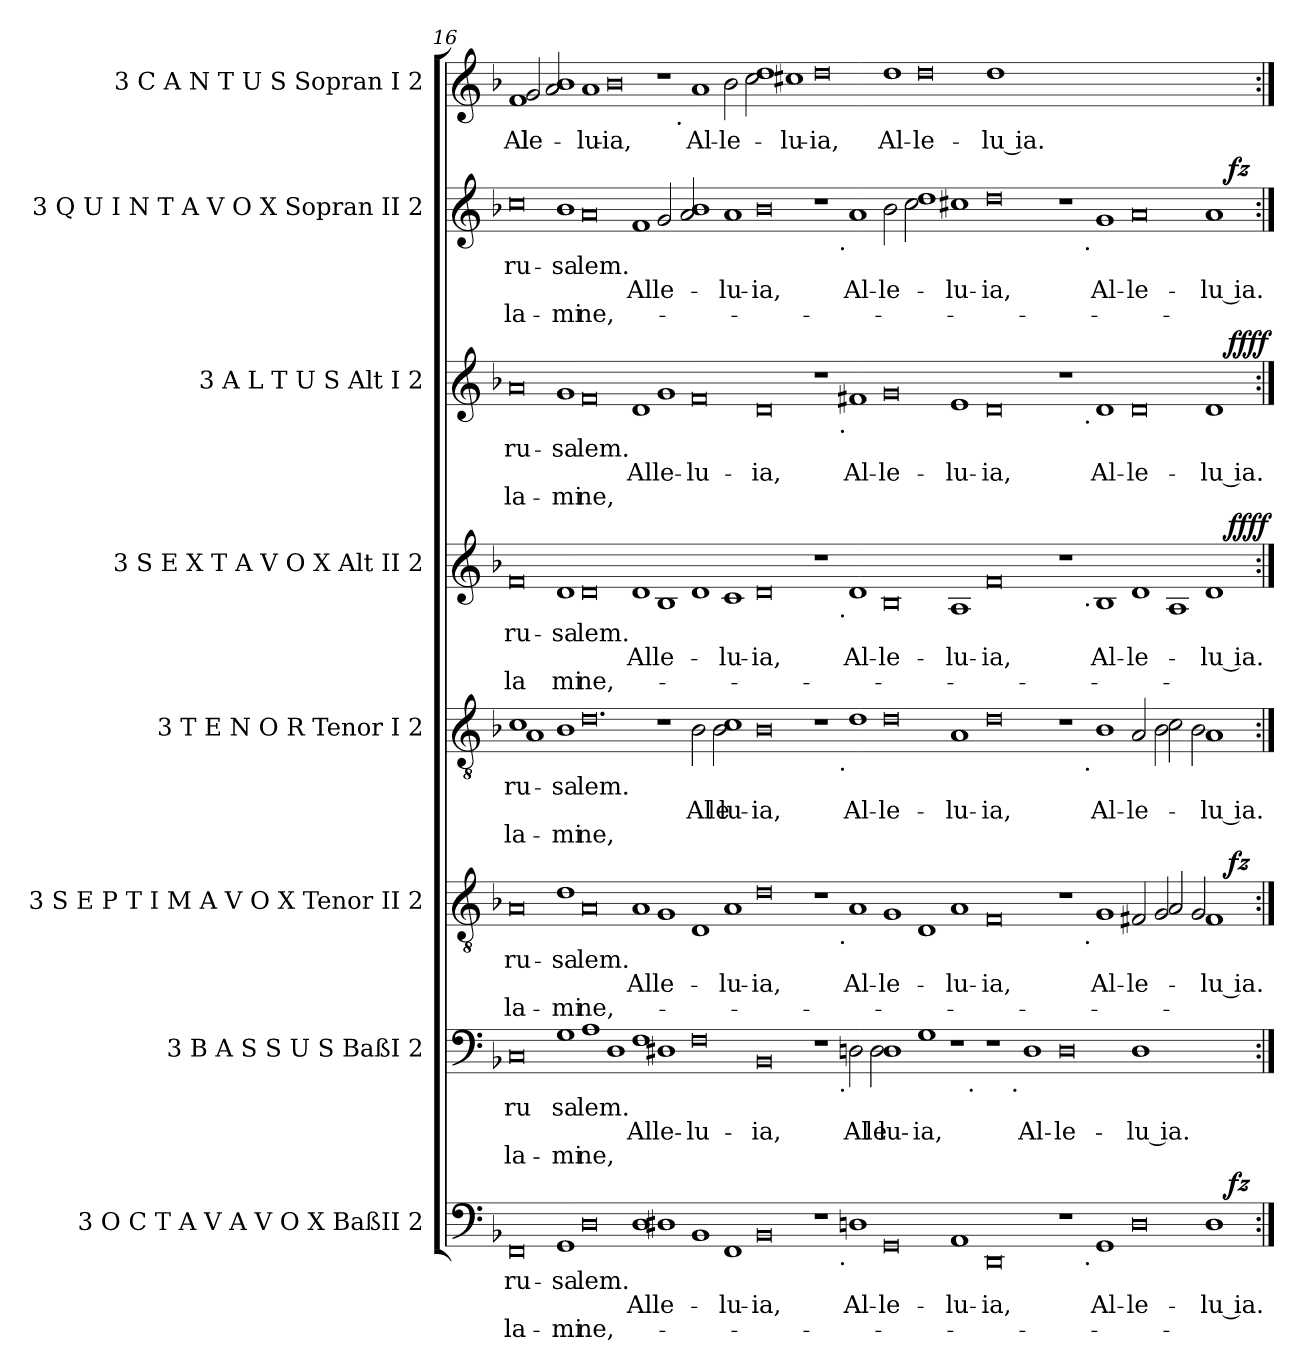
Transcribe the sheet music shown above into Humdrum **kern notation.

**kern	**text	**text	**text	**dynam	**kern	**text	**text	**text	**kern	**text	**text	**text	**dynam	**kern	**text	**text	**text	**kern	**text	**text	**text	**dynam	**kern	**text	**text	**text	**dynam	**kern	**text	**text	**text	**dynam	**kern	**text
*part8	*part8	*part8	*part8	*part8	*part7	*part7	*part7	*part7	*part6	*part6	*part6	*part6	*part6	*part5	*part5	*part5	*part5	*part4	*part4	*part4	*part4	*part4	*part3	*part3	*part3	*part3	*part3	*part2	*part2	*part2	*part2	*part2	*part1	*part1
*staff8	*staff8	*staff8	*staff8	*staff8	*staff7	*staff7	*staff7	*staff7	*staff6	*staff6	*staff6	*staff6	*staff6	*staff5	*staff5	*staff5	*staff5	*staff4	*staff4	*staff4	*staff4	*staff4	*staff3	*staff3	*staff3	*staff3	*staff3	*staff2	*staff2	*staff2	*staff2	*staff2	*staff1	*staff1
*I"3  O C T A V A V O X  BaßII  2	*	*	*	*	*I"3  B A S S U S  BaßI  2	*	*	*	*I"3  S E P T I M A V O X  Tenor II  2	*	*	*	*	*I"3  T E N O R  Tenor I  2	*	*	*	*I"3  S E X T A V O X  Alt II  2	*	*	*	*	*I"3  A L T U S  Alt I  2	*	*	*	*	*I"3  Q U I N T A V O X  Sopran II  2	*	*	*	*	*I"3  C A N T U S  Sopran I  2	*
!!LO:LB:g=z
*clefF4	*	*	*	*	*clefF4	*	*	*	*clefGv2	*	*	*	*	*clefGv2	*	*	*	*clefG2	*	*	*	*	*clefG2	*	*	*	*	*clefG2	*	*	*	*	*clefG2	*
*ITrd-3c-5	*	*	*	*	*ITrd-3c-5	*	*	*	*ITrd-3c-5	*	*	*	*	*	*	*	*	*ITrd-3c-5	*	*	*	*	*ITrd-3c-5	*	*	*	*	*ITrd-3c-5	*	*	*	*	*ITrd-3c-5	*
*k[b-e-]	*	*	*	*	*k[b-e-]	*	*	*	*k[b-e-]	*	*	*	*	*k[b-]	*	*	*	*k[b-e-]	*	*	*	*	*k[b-e-]	*	*	*	*	*k[b-e-]	*	*	*	*	*k[b-e-]	*
*B-:	*	*	*	*	*B-:	*	*	*	*B-:	*	*	*	*	*F:	*	*	*	*B-:	*	*	*	*	*B-:	*	*	*	*	*B-:	*	*	*	*	*B-:	*
=16	=16	=16	=16	=16	=16	=16	=16	=16	=16	=16	=16	=16	=16	=16	=16	=16	=16	=16	=16	=16	=16	=16	=16	=16	=16	=16	=16	=16	=16	=16	=16	=16	=16	=16
!	!	!	!	!	!	!	!	!	!	!	!	!	!	!	!	!	!	!	!	!	!	!	!	!	!	!	!	!	!	!	!	!	!LO:TX:b:t=.	!
!	!LO:LY:b:cj	!	!LO:LY:b:cj	!	!	!LO:LY:b:cj	!	!LO:LY:b:cj	!	!LO:LY:b:cj	!	!LO:LY:b:cj	!	!	!LO:LY:b:cj	!	!LO:LY:b:cj	!	!LO:LY:b:cj	!	!LO:LY:b:cj	!	!	!LO:LY:b:cj	!	!LO:LY:b:cj	!	!	!LO:LY:b:cj	!	!LO:LY:b:cj	!	!	!LO:LY:b:cj
*^	*	*	*	*	*^	*	*	*	*^	*	*	*	*	*^	*	*	*	*^	*	*	*	*	*^	*	*	*	*	*^	*	*	*	*	*^	*
*	*^	*	*	*	*	*	*^	*	*	*	*	*^	*	*	*	*	*	*^	*	*	*	*	*^	*	*	*	*	*	*^	*	*	*	*	*	*^	*	*	*	*	*	*	*
*	*	*^	*	*	*	*	*	*	*^	*	*	*	*	*	*^	*	*	*	*	*	*	*^	*	*	*	*	*	*^	*	*	*	*	*	*	*^	*	*	*	*	*	*	*^	*	*	*	*	*	*	*
*	*	*	*	*	*	*	*	*	*	*	*^	*	*	*	*	*	*	*^	*	*	*	*	*	*	*	*^	*	*	*	*	*	*	*^	*	*	*	*	*	*	*	*^	*	*	*	*	*	*	*	*^	*	*	*	*	*	*	*
*	*	*	*	*	*	*	*	*	*	*	*	*^	*	*	*	*	*	*	*	*^	*	*	*	*	*	*	*	*	*	*	*	*	*	*	*	*	*^	*	*	*	*	*	*	*	*	*	*	*	*	*	*	*	*	*	*	*	*	*	*	*	*	*
0BB-	1ryy	1ryy	1ryy	-ru-	.	-la-	.	0F	1ryy	1ryy	1ryy	1ryy	1ryy	-ru	.	la-	0d	1ryy	1ryy	1ryy	1ryy	1ryy	ru-	.	-la-	.	1c	1ryy	1ryy	1ryy	1ryy	-ru-	.	-la-	0b-	1ryy	1ryy	1ryy	1ryy	1ryy	-ru-	.	-la	.	0dd	1ryy	1ryy	1ryy	1ryy	ru-	.	-la-	.	0ff	1ryy	1ryy	1ryy	1ryy	-ru-	.	-la-	.	1b-	1ryy	Al-
!	!	!	!	!	!	!	!	!	!	!	!	!	!	!	!	!	!	!	!	!	!	!	!	!	!	!	!	!	!	!	!	!	!	!	!	!	!	!	!	!	!	!	!	!	!	!	!	!	!	!	!	!	!	!	!	!	!	!	!	!	!	!	!	!	!LO:LY:b:cj
.	1ryy	1ryy	1ryy	.	.	.	.	.	16..ryy	8ryy	1ryy	1ryy	1ryy	.	.	.	.	1ryy	16.ryy	8ryy	1ryy	1ryy	.	.	.	.	1A	16..ryy	8.ryy	1ryy	1ryy	.	.	.	.	1ryy	16..ryy	8ryy	1ryy	1ryy	.	.	.	.	.	1ryy	8ryy	1ryy	1ryy	.	.	.	.	.	1ryy	8ryy	1ryy	1ryy	.	.	.	.	2cc/	1ryy	-le-
.	.	.	.	.	.	.	.	.	.	.	.	.	.	.	.	.	.	.	1ryy	.	.	.	.	.	.	.	.	.	.	.	.	.	.	.	.	.	.	.	.	.	.	.	.	.	.	.	.	.	.	.	.	.	.	.	.	.	.	.	.	.	.	.	.	.	.
.	.	.	.	.	.	.	.	.	1ryy	.	.	.	.	.	.	.	.	.	.	.	.	.	.	.	.	.	.	1ryy	.	.	.	.	.	.	.	.	1ryy	.	.	.	.	.	.	.	.	.	.	.	.	.	.	.	.	.	.	.	.	.	.	.	.	.	.	.	.
.	.	.	.	.	.	.	.	.	.	32.ryy	.	.	.	.	.	.	.	.	.	32.ryy	.	.	.	.	.	.	.	.	.	.	.	.	.	.	.	.	.	32.ryy	.	.	.	.	.	.	.	.	32.ryy	.	.	.	.	.	.	.	.	32.ryy	.	.	.	.	.	.	.	.	.
.	.	.	.	.	.	.	.	.	.	1ryy	.	.	.	.	.	.	.	.	.	1ryy	.	.	.	.	.	.	.	.	.	.	.	.	.	.	.	.	.	1ryy	.	.	.	.	.	.	.	.	1ryy	.	.	.	.	.	.	.	.	1ryy	.	.	.	.	.	.	.	.	.
.	.	.	.	.	.	.	.	.	.	.	.	.	.	.	.	.	.	.	.	.	.	.	.	.	.	.	.	.	1ryy	.	.	.	.	.	.	.	.	.	.	.	.	.	.	.	.	.	.	.	.	.	.	.	.	.	.	.	.	.	.	.	.	.	.	.	.
.	.	.	.	.	.	.	.	.	.	.	.	.	.	.	.	.	.	.	.	.	.	.	.	.	.	.	.	.	.	.	.	.	.	.	.	.	.	.	.	.	.	.	.	.	.	.	.	.	.	.	.	.	.	.	.	.	.	.	.	.	.	.	2dd/	.	.
!	!	!	!	!LO:LY:b:cj	!	!LO:LY:b:cj	!	!	!	!	!	!	!	!LO:LY:b:cj	!	!LO:LY:b:cj	!	!	!	!	!	!	!LO:LY:b:cj	!	!LO:LY:b:cj	!	!	!	!	!	!	!LO:LY:b:cj	!	!LO:LY:b:cj	!	!	!	!	!	!	!LO:LY:b:cj	!	!LO:LY:b:cj	!	!	!	!	!	!	!LO:LY:b:cj	!	!LO:LY:b:cj	!	!	!	!	!	!	!LO:LY:b:cj	!	!LO:LY:b:cj	!	!	!	!
1C	1ryy	1ryy	1ryy	-sa-	.	-mi-	.	1c	.	.	1ryy	1ryy	1ryy	-sa	.	mi-	1g	1ryy	.	.	1ryy	1ryy	-sa-	.	-mi-	.	1B-	.	.	1ryy	1ryy	-sa-	.	-mi-	1g	1ryy	.	.	1ryy	1ryy	sa-	.	-mi	.	1cc	1ryy	.	1ryy	1ryy	-sa-	.	-mi-	.	1ee-	1ryy	.	1ryy	1ryy	-sa-	.	-mi-	.	1ee-	1ryy	.
.	.	.	.	.	.	.	.	.	.	.	.	.	.	.	.	.	.	.	1ryy	.	.	.	.	.	.	.	.	.	.	.	.	.	.	.	.	.	.	.	.	.	.	.	.	.	.	.	.	.	.	.	.	.	.	.	.	.	.	.	.	.	.	.	.	.	.
.	.	.	.	.	.	.	.	.	1ryy	.	.	.	.	.	.	.	.	.	.	.	.	.	.	.	.	.	.	1ryy	.	.	.	.	.	.	.	.	1ryy	.	.	.	.	.	.	.	.	.	.	.	.	.	.	.	.	.	.	.	.	.	.	.	.	.	.	.	.
.	.	.	.	.	.	.	.	.	.	1ryy	.	.	.	.	.	.	.	.	.	1ryy	.	.	.	.	.	.	.	.	.	.	.	.	.	.	.	.	.	1ryy	.	.	.	.	.	.	.	.	1ryy	.	.	.	.	.	.	.	.	1ryy	.	.	.	.	.	.	.	.	.
.	.	.	.	.	.	.	.	.	.	.	.	.	.	.	.	.	.	.	.	.	.	.	.	.	.	.	.	.	1ryy	.	.	.	.	.	.	.	.	.	.	.	.	.	.	.	.	.	.	.	.	.	.	.	.	.	.	.	.	.	.	.	.	.	.	.	.
!	!	!	!	!LO:LY:b:cj	!	!LO:LY:b:cj	!	!	!	!	!	!	!	!LO:LY:b	!	!LO:LY:b:cj	!	!	!	!	!	!	!LO:LY:b:cj	!	!LO:LY:b:cj	!	!	!	!	!	!	!LO:LY:b:cj	!	!LO:LY:b:cj	!	!	!	!	!	!	!LO:LY:b:cj	!	!LO:LY:b:cj	!	!	!	!	!	!	!LO:LY:b:cj	!	!LO:LY:b:cj	!	!	!	!	!	!	!LO:LY:b:cj	!	!LO:LY:b:cj	!	!	!	!LO:LY:b:cj
0G	1ryy	1ryy	1ryy	-lem.	.	ne,-	.	1d	.	.	1ryy	1ryy	1ryy	-lem.	.	ne,	0d	1ryy	.	.	1ryy	1ryy	-lem.	.	ne,-	.	0.d	.	.	1ryy	1ryy	-lem.	.	ne,	0g	1ryy	.	.	1ryy	1ryy	lem.	.	ne,-	.	0b-	1ryy	.	1ryy	1ryy	-lem.	.	ne,	.	0dd	1ryy	.	1ryy	1ryy	-lem.	.	ne,-	.	1dd	1ryy	-lu-
.	.	.	.	.	.	.	.	.	.	.	.	.	.	.	.	.	.	.	1ryy	.	.	.	.	.	.	.	.	.	.	.	.	.	.	.	.	.	.	.	.	.	.	.	.	.	.	.	.	.	.	.	.	.	.	.	.	.	.	.	.	.	.	.	.	.	.
.	.	.	.	.	.	.	.	.	1ryy	.	.	.	.	.	.	.	.	.	.	.	.	.	.	.	.	.	.	1ryy	.	.	.	.	.	.	.	.	1ryy	.	.	.	.	.	.	.	.	.	.	.	.	.	.	.	.	.	.	.	.	.	.	.	.	.	.	.	.
.	.	.	.	.	.	.	.	.	.	1ryy	.	.	.	.	.	.	.	.	.	1ryy	.	.	.	.	.	.	.	.	.	.	.	.	.	.	.	.	.	1ryy	.	.	.	.	.	.	.	.	1ryy	.	.	.	.	.	.	.	.	1ryy	.	.	.	.	.	.	.	.	.
.	.	.	.	.	.	.	.	.	.	.	.	.	.	.	.	.	.	.	.	.	.	.	.	.	.	.	.	.	1ryy	.	.	.	.	.	.	.	.	.	.	.	.	.	.	.	.	.	.	.	.	.	.	.	.	.	.	.	.	.	.	.	.	.	.	.	.
!	!	!	!	!	!	!	!	!	!	!	!	!	!	!	!	!	!	!	!	!	!	!	!	!	!	!	!	!	!	!	!	!	!	!	!	!	!	!	!	!	!	!	!	!	!	!	!	!	!	!	!	!	!	!	!	!	!	!	!	!	!	!	!	!	!LO:LY:b:cj
.	1ryy	1ryy	1ryy	.	.	.	.	1G	.	.	1ryy	1ryy	1ryy	.	.	.	.	1ryy	.	.	1ryy	1ryy	.	.	.	.	.	.	.	1ryy	1ryy	.	.	.	.	1ryy	.	.	1ryy	1ryy	.	.	.	.	.	1ryy	.	1ryy	1ryy	.	.	.	.	.	1ryy	.	1ryy	1ryy	.	.	.	.	0ee-	1ryy	-ia,
.	.	.	.	.	.	.	.	.	.	.	.	.	.	.	.	.	.	.	1ryy	.	.	.	.	.	.	.	.	.	.	.	.	.	.	.	.	.	.	.	.	.	.	.	.	.	.	.	.	.	.	.	.	.	.	.	.	.	.	.	.	.	.	.	.	.	.
.	.	.	.	.	.	.	.	.	1ryy	.	.	.	.	.	.	.	.	.	.	.	.	.	.	.	.	.	.	1ryy	.	.	.	.	.	.	.	.	1ryy	.	.	.	.	.	.	.	.	.	.	.	.	.	.	.	.	.	.	.	.	.	.	.	.	.	.	.	.
.	.	.	.	.	.	.	.	.	.	1ryy	.	.	.	.	.	.	.	.	.	1ryy	.	.	.	.	.	.	.	.	.	.	.	.	.	.	.	.	.	1ryy	.	.	.	.	.	.	.	.	1ryy	.	.	.	.	.	.	.	.	1ryy	.	.	.	.	.	.	.	.	.
.	.	.	.	.	.	.	.	.	.	.	.	.	.	.	.	.	.	.	.	.	.	.	.	.	.	.	.	.	1ryy	.	.	.	.	.	.	.	.	.	.	.	.	.	.	.	.	.	.	.	.	.	.	.	.	.	.	.	.	.	.	.	.	.	.	.	.
!	!	!	!	!	!LO:LY:b:cj	!	!	!	!	!	!	!	!	!	!LO:LY:b:cj	!	!	!	!	!	!	!	!	!LO:LY:b:cj	!	!	!	!	!	!	!	!	!	!	!	!	!	!	!	!	!	!LO:LY:b:cj	!	!	!	!	!	!	!	!	!LO:LY:b:cj	!	!	!	!	!	!	!	!	!LO:LY:b:cj	!	!	!	!	!
1G	1ryy	1ryy	1ryy	.	-Al-	.	.	1B-	.	.	1ryy	1ryy	1ryy	.	Al-	.	1d	1ryy	.	.	1ryy	1ryy	.	-Al-	.	.	.	.	.	1ryy	1ryy	.	.	.	1g	1ryy	.	.	1ryy	1ryy	.	-Al-	.	.	1g	1ryy	.	1ryy	1ryy	.	Al-	.	.	1b-	1ryy	.	1ryy	1ryy	.	-Al-	.	.	.	1ryy	.
.	.	.	.	.	.	.	.	.	.	.	.	.	.	.	.	.	.	.	1ryy	.	.	.	.	.	.	.	.	.	.	.	.	.	.	.	.	.	.	.	.	.	.	.	.	.	.	.	.	.	.	.	.	.	.	.	.	.	.	.	.	.	.	.	.	.	.
.	.	.	.	.	.	.	.	.	1ryy	.	.	.	.	.	.	.	.	.	.	.	.	.	.	.	.	.	.	1ryy	.	.	.	.	.	.	.	.	1ryy	.	.	.	.	.	.	.	.	.	.	.	.	.	.	.	.	.	.	.	.	.	.	.	.	.	.	.	.
.	.	.	.	.	.	.	.	.	.	1ryy	.	.	.	.	.	.	.	.	.	1ryy	.	.	.	.	.	.	.	.	.	.	.	.	.	.	.	.	.	1ryy	.	.	.	.	.	.	.	.	1ryy	.	.	.	.	.	.	.	.	1ryy	.	.	.	.	.	.	.	.	.
.	.	.	.	.	.	.	.	.	.	.	.	.	.	.	.	.	.	.	.	.	.	.	.	.	.	.	.	.	1ryy	.	.	.	.	.	.	.	.	.	.	.	.	.	.	.	.	.	.	.	.	.	.	.	.	.	.	.	.	.	.	.	.	.	.	.	.
!	!	!	!	!	!LO:LY:b:cj	!	!	!	!	!	!	!	!	!	!LO:LY:b:cj	!	!	!	!	!	!	!	!	!LO:LY:b:cj	!	!	!	!	!	!	!	!	!	!	!	!	!	!	!	!	!	!LO:LY:b:cj	!	!	!	!	!	!	!	!	!LO:LY:b:cj	!	!	!	!	!	!	!	!	!LO:LY:b:cj	!	!	!	!	!
1G#X	1ryy	1ryy	1ryy	.	-le-	.	.	1G#X	.	.	1ryy	1ryy	1ryy	.	-le-	.	1c	1ryy	.	.	1ryy	1ryy	.	-le-	.	.	1r	.	.	1ryy	1ryy	.	.	.	1e-	1ryy	.	.	1ryy	1ryy	.	-le-	.	.	1cc	1ryy	.	1ryy	1ryy	.	-le-	.	.	2cc/	1ryy	.	1ryy	1ryy	.	-le-	.	.	1r	4ryy	.
.	.	.	.	.	.	.	.	.	.	.	.	.	.	.	.	.	.	.	1ryy	.	.	.	.	.	.	.	.	.	.	.	.	.	.	.	.	.	.	.	.	.	.	.	.	.	.	.	.	.	.	.	.	.	.	.	.	.	.	.	.	.	.	.	.	.	.
.	.	.	.	.	.	.	.	.	1ryy	.	.	.	.	.	.	.	.	.	.	.	.	.	.	.	.	.	.	1ryy	.	.	.	.	.	.	.	.	1ryy	.	.	.	.	.	.	.	.	.	.	.	.	.	.	.	.	.	.	.	.	.	.	.	.	.	.	.	.
.	.	.	.	.	.	.	.	.	.	1ryy	.	.	.	.	.	.	.	.	.	1ryy	.	.	.	.	.	.	.	.	.	.	.	.	.	.	.	.	.	1ryy	.	.	.	.	.	.	.	.	1ryy	.	.	.	.	.	.	.	.	1ryy	.	.	.	.	.	.	.	.	.
.	.	.	.	.	.	.	.	.	.	.	.	.	.	.	.	.	.	.	.	.	.	.	.	.	.	.	.	.	1ryy	.	.	.	.	.	.	.	.	.	.	.	.	.	.	.	.	.	.	.	.	.	.	.	.	.	.	.	.	.	.	.	.	.	.	.	.
.	.	.	.	.	.	.	.	.	.	.	.	.	.	.	.	.	.	.	.	.	.	.	.	.	.	.	.	.	.	.	.	.	.	.	.	.	.	.	.	.	.	.	.	.	.	.	.	.	.	.	.	.	.	.	.	.	.	.	.	.	.	.	.	16..ryy	.
!	!	!	!	!	!	!	!	!	!	!	!	!	!	!	!	!	!	!	!	!	!	!	!	!	!	!	!	!	!	!	!	!	!	!	!	!	!	!	!	!	!	!	!	!	!	!	!	!	!	!	!	!	!	!	!	!	!	!	!	!	!	!	!	!LO:TX:b:t=.	!
.	.	.	.	.	.	.	.	.	.	.	.	.	.	.	.	.	.	.	.	.	.	.	.	.	.	.	.	.	.	.	.	.	.	.	.	.	.	.	.	.	.	.	.	.	.	.	.	.	.	.	.	.	.	.	.	.	.	.	.	.	.	.	.	1ryy	.
.	.	.	.	.	.	.	.	.	.	.	.	.	.	.	.	.	.	.	.	.	.	.	.	.	.	.	.	.	.	.	.	.	.	.	.	.	.	.	.	.	.	.	.	.	.	.	.	.	.	.	.	.	.	2dd/	.	.	.	.	.	.	.	.	.	.	.
!	!	!	!	!	!	!	!	!	!	!	!	!	!	!	!LO:LY:b:cj	!	!	!	!	!	!	!	!	!	!	!	!	!	!	!	!	!	!LO:LY:b:cj	!	!	!	!	!	!	!	!	!	!	!	!	!	!	!	!	!	!LO:LY:b:cj	!	!	!	!	!	!	!	!	!	!	!	!	!	!LO:LY:b:cj
1E-	1ryy	1ryy	1ryy	.	.	.	.	0B-	.	.	1ryy	1ryy	1ryy	.	-lu-	.	1G	1ryy	.	.	1ryy	1ryy	.	.	.	.	2B-\	.	.	1ryy	1ryy	.	Al-	.	1g	1ryy	.	.	1ryy	1ryy	.	.	.	.	0b-	1ryy	.	1ryy	1ryy	.	-lu-	.	.	1ee-	1ryy	.	1ryy	1ryy	.	.	.	.	1dd	.	Al-
.	.	.	.	.	.	.	.	.	.	.	.	.	.	.	.	.	.	.	1ryy	.	.	.	.	.	.	.	.	.	.	.	.	.	.	.	.	.	.	.	.	.	.	.	.	.	.	.	.	.	.	.	.	.	.	.	.	.	.	.	.	.	.	.	.	.	.
.	.	.	.	.	.	.	.	.	1ryy	.	.	.	.	.	.	.	.	.	.	.	.	.	.	.	.	.	.	1ryy	.	.	.	.	.	.	.	.	1ryy	.	.	.	.	.	.	.	.	.	.	.	.	.	.	.	.	.	.	.	.	.	.	.	.	.	.	.	.
.	.	.	.	.	.	.	.	.	.	1ryy	.	.	.	.	.	.	.	.	.	1ryy	.	.	.	.	.	.	.	.	.	.	.	.	.	.	.	.	.	1ryy	.	.	.	.	.	.	.	.	1ryy	.	.	.	.	.	.	.	.	1ryy	.	.	.	.	.	.	.	.	.
.	.	.	.	.	.	.	.	.	.	.	.	.	.	.	.	.	.	.	.	.	.	.	.	.	.	.	.	.	1ryy	.	.	.	.	.	.	.	.	.	.	.	.	.	.	.	.	.	.	.	.	.	.	.	.	.	.	.	.	.	.	.	.	.	.	.	.
.	.	.	.	.	.	.	.	.	.	.	.	.	.	.	.	.	.	.	.	.	.	.	.	.	.	.	.	.	.	.	.	.	.	.	.	.	.	.	.	.	.	.	.	.	.	.	.	.	.	.	.	.	.	.	.	.	.	.	.	.	.	.	.	1ryy	.
!	!	!	!	!	!	!	!	!	!	!	!	!	!	!	!	!	!	!	!	!	!	!	!	!	!	!	!	!	!	!	!	!	!LO:LY:b:cj	!	!	!	!	!	!	!	!	!	!	!	!	!	!	!	!	!	!	!	!	!	!	!	!	!	!	!	!	!	!	!	!
.	.	.	.	.	.	.	.	.	.	.	.	.	.	.	.	.	.	.	.	.	.	.	.	.	.	.	2B-\	.	.	.	.	.	-le-	.	.	.	.	.	.	.	.	.	.	.	.	.	.	.	.	.	.	.	.	.	.	.	.	.	.	.	.	.	.	.	.
!	!	!	!	!	!LO:LY:b:cj	!	!	!	!	!	!	!	!	!	!	!	!	!	!	!	!	!	!	!LO:LY:b:cj	!	!	!	!	!	!	!	!	!LO:LY:b:cj	!	!	!	!	!	!	!	!	!LO:LY:b:cj	!	!	!	!	!	!	!	!	!	!	!	!	!	!	!	!	!	!LO:LY:b:cj	!	!	!	!	!LO:LY:b:cj
1BB-	1ryy	1ryy	1ryy	.	-lu-	.	.	.	.	.	1ryy	1ryy	1ryy	.	.	.	1d	1ryy	.	.	1ryy	1ryy	.	-lu-	.	.	1c	.	.	1ryy	1ryy	.	-lu-	.	1f	1ryy	.	.	1ryy	1ryy	.	-lu-	.	.	.	1ryy	.	1ryy	1ryy	.	.	.	.	1dd	1ryy	.	1ryy	1ryy	.	-lu-	.	.	2ee-\	.	-le-
.	.	.	.	.	.	.	.	.	.	.	.	.	.	.	.	.	.	.	1ryy	.	.	.	.	.	.	.	.	.	.	.	.	.	.	.	.	.	.	.	.	.	.	.	.	.	.	.	.	.	.	.	.	.	.	.	.	.	.	.	.	.	.	.	.	.	.
.	.	.	.	.	.	.	.	.	1ryy	.	.	.	.	.	.	.	.	.	.	.	.	.	.	.	.	.	.	1ryy	.	.	.	.	.	.	.	.	1ryy	.	.	.	.	.	.	.	.	.	.	.	.	.	.	.	.	.	.	.	.	.	.	.	.	.	.	.	.
.	.	.	.	.	.	.	.	.	.	1ryy	.	.	.	.	.	.	.	.	.	1ryy	.	.	.	.	.	.	.	.	.	.	.	.	.	.	.	.	.	1ryy	.	.	.	.	.	.	.	.	1ryy	.	.	.	.	.	.	.	.	1ryy	.	.	.	.	.	.	.	.	.
.	.	.	.	.	.	.	.	.	.	.	.	.	.	.	.	.	.	.	.	.	.	.	.	.	.	.	.	.	1ryy	.	.	.	.	.	.	.	.	.	.	.	.	.	.	.	.	.	.	.	.	.	.	.	.	.	.	.	.	.	.	.	.	.	.	.	.
.	.	.	.	.	.	.	.	.	.	.	.	.	.	.	.	.	.	.	.	.	.	.	.	.	.	.	.	.	.	.	.	.	.	.	.	.	.	.	.	.	.	.	.	.	.	.	.	.	.	.	.	.	.	.	.	.	.	.	.	.	.	.	.	1ryy	.
.	.	.	.	.	.	.	.	.	.	.	.	.	.	.	.	.	.	.	.	.	.	.	.	.	.	.	.	.	.	.	.	.	.	.	.	.	.	.	.	.	.	.	.	.	.	.	.	.	.	.	.	.	.	.	.	.	.	.	.	.	.	.	2ff\	.	.
!	!	!	!	!	!LO:LY:b:cj	!	!	!	!	!	!	!	!	!	!LO:LY:b:cj	!	!	!	!	!	!	!	!	!LO:LY:b:cj	!	!	!	!	!	!	!	!	!LO:LY:b:cj	!	!	!	!	!	!	!	!	!LO:LY:b:cj	!	!	!	!	!	!	!	!	!LO:LY:b:cj	!	!	!	!	!	!	!	!	!LO:LY:b:cj	!	!	!	!	!
0E-	1ryy	1ryy	1ryy	.	-ia,	.	.	0E-	.	.	1ryy	1ryy	1ryy	.	-ia,	.	0g	1ryy	.	.	1ryy	1ryy	.	-ia,	.	.	0B-	.	.	1ryy	1ryy	.	-ia,	.	0g	1ryy	.	.	1ryy	1ryy	.	-ia,	.	.	0g	1ryy	.	1ryy	1ryy	.	-ia,	.	.	0ee-	1ryy	.	1ryy	1ryy	.	-ia,	.	.	1gg	.	.
.	.	.	.	.	.	.	.	.	.	.	.	.	.	.	.	.	.	.	1ryy	.	.	.	.	.	.	.	.	.	.	.	.	.	.	.	.	.	.	.	.	.	.	.	.	.	.	.	.	.	.	.	.	.	.	.	.	.	.	.	.	.	.	.	.	.	.
.	.	.	.	.	.	.	.	.	1ryy	.	.	.	.	.	.	.	.	.	.	.	.	.	.	.	.	.	.	1ryy	.	.	.	.	.	.	.	.	1ryy	.	.	.	.	.	.	.	.	.	.	.	.	.	.	.	.	.	.	.	.	.	.	.	.	.	.	.	.
.	.	.	.	.	.	.	.	.	.	1ryy	.	.	.	.	.	.	.	.	.	1ryy	.	.	.	.	.	.	.	.	.	.	.	.	.	.	.	.	.	1ryy	.	.	.	.	.	.	.	.	1ryy	.	.	.	.	.	.	.	.	1ryy	.	.	.	.	.	.	.	.	.
.	.	.	.	.	.	.	.	.	.	.	.	.	.	.	.	.	.	.	.	.	.	.	.	.	.	.	.	.	1ryy	.	.	.	.	.	.	.	.	.	.	.	.	.	.	.	.	.	.	.	.	.	.	.	.	.	.	.	.	.	.	.	.	.	.	.	.
.	.	.	.	.	.	.	.	.	.	.	.	.	.	.	.	.	.	.	.	.	.	.	.	.	.	.	.	.	.	.	.	.	.	.	.	.	.	.	.	.	.	.	.	.	.	.	.	.	.	.	.	.	.	.	.	.	.	.	.	.	.	.	.	1ryy	.
!	!	!	!	!	!	!	!	!	!	!	!	!	!	!	!	!	!	!	!	!	!	!	!	!	!	!	!	!	!	!	!	!	!	!	!	!	!	!	!	!	!	!	!	!	!	!	!	!	!	!	!	!	!	!	!	!	!	!	!	!	!	!	!	!	!LO:LY:b:cj
.	1ryy	1ryy	1ryy	.	.	.	.	.	.	.	1ryy	1ryy	1ryy	.	.	.	.	1ryy	.	.	1ryy	1ryy	.	.	.	.	.	.	.	1ryy	1ryy	.	.	.	.	1ryy	.	.	1ryy	1ryy	.	.	.	.	.	1ryy	.	1ryy	1ryy	.	.	.	.	.	1ryy	.	1ryy	1ryy	.	.	.	.	1ff#X	.	-lu-
.	.	.	.	.	.	.	.	.	.	.	.	.	.	.	.	.	.	.	1ryy	.	.	.	.	.	.	.	.	.	.	.	.	.	.	.	.	.	.	.	.	.	.	.	.	.	.	.	.	.	.	.	.	.	.	.	.	.	.	.	.	.	.	.	.	.	.
.	.	.	.	.	.	.	.	.	1ryy	.	.	.	.	.	.	.	.	.	.	.	.	.	.	.	.	.	.	1ryy	.	.	.	.	.	.	.	.	1ryy	.	.	.	.	.	.	.	.	.	.	.	.	.	.	.	.	.	.	.	.	.	.	.	.	.	.	.	.
.	.	.	.	.	.	.	.	.	.	1ryy	.	.	.	.	.	.	.	.	.	1ryy	.	.	.	.	.	.	.	.	.	.	.	.	.	.	.	.	.	1ryy	.	.	.	.	.	.	.	.	1ryy	.	.	.	.	.	.	.	.	1ryy	.	.	.	.	.	.	.	.	.
.	.	.	.	.	.	.	.	.	.	.	.	.	.	.	.	.	.	.	.	.	.	.	.	.	.	.	.	.	1ryy	.	.	.	.	.	.	.	.	.	.	.	.	.	.	.	.	.	.	.	.	.	.	.	.	.	.	.	.	.	.	.	.	.	.	.	.
.	.	.	.	.	.	.	.	.	.	.	.	.	.	.	.	.	.	.	.	.	.	.	.	.	.	.	.	.	.	.	.	.	.	.	.	.	.	.	.	.	.	.	.	.	.	.	.	.	.	.	.	.	.	.	.	.	.	.	.	.	.	.	.	1ryy	.
!	!	!	!	!	!	!	!	!	!	!	!	!	!	!	!	!	!	!	!	!	!	!	!	!	!	!	!	!	!	!	!	!	!	!	!	!	!	!	!	!	!	!	!	!	!	!	!	!	!	!	!	!	!	!	!	!	!	!	!	!	!	!	!	!	!LO:LY:b:cj
1r	1ryy	2ryy	1ryy	.	.	.	.	1r	.	.	2ryy	1ryy	1ryy	.	.	.	1r	1ryy	.	.	2ryy	1ryy	.	.	.	.	1r	.	.	2ryy	1ryy	.	.	.	1r	1ryy	.	.	2ryy	1ryy	.	.	.	.	1r	1ryy	.	2ryy	1ryy	.	.	.	.	1r	1ryy	.	2ryy	1ryy	.	.	.	.	0gg	.	-ia,
.	.	.	.	.	.	.	.	.	.	.	.	.	.	.	.	.	.	.	1ryy	.	.	.	.	.	.	.	.	.	.	.	.	.	.	.	.	.	.	.	.	.	.	.	.	.	.	.	.	.	.	.	.	.	.	.	.	.	.	.	.	.	.	.	.	.	.
.	.	.	.	.	.	.	.	.	1ryy	.	.	.	.	.	.	.	.	.	.	.	.	.	.	.	.	.	.	1ryy	.	.	.	.	.	.	.	.	1ryy	.	.	.	.	.	.	.	.	.	.	.	.	.	.	.	.	.	.	.	.	.	.	.	.	.	.	.	.
.	.	.	.	.	.	.	.	.	.	1ryy	.	.	.	.	.	.	.	.	.	1ryy	.	.	.	.	.	.	.	.	.	.	.	.	.	.	.	.	.	1ryy	.	.	.	.	.	.	.	.	1ryy	.	.	.	.	.	.	.	.	1ryy	.	.	.	.	.	.	.	.	.
.	.	.	.	.	.	.	.	.	.	.	.	.	.	.	.	.	.	.	.	.	.	.	.	.	.	.	.	.	1ryy	.	.	.	.	.	.	.	.	.	.	.	.	.	.	.	.	.	.	.	.	.	.	.	.	.	.	.	.	.	.	.	.	.	.	.	.
.	.	.	.	.	.	.	.	.	.	.	.	.	.	.	.	.	.	.	.	.	.	.	.	.	.	.	.	.	.	.	.	.	.	.	.	.	.	.	.	.	.	.	.	.	.	.	.	.	.	.	.	.	.	.	.	.	.	.	.	.	.	.	.	1ryy	.
.	.	32.ryy	.	.	.	.	.	.	.	.	32.ryy	.	.	.	.	.	.	.	.	.	32.ryy	.	.	.	.	.	.	.	.	32.ryy	.	.	.	.	.	.	.	.	32.ryy	.	.	.	.	.	.	.	.	32.ryy	.	.	.	.	.	.	.	.	32.ryy	.	.	.	.	.	.	.	.
!	!	!	!	!	!	!	!	!	!	!	!	!	!	!	!	!	!	!	!	!	!	!	!	!	!	!	!	!	!	!	!	!	!	!	!	!	!	!	!	!	!	!	!	!	!	!	!	!	!	!	!	!	!	!	!	!	!LO:TX:b:t=.	!	!	!	!	!	!	!	!
!	!	!	!	!	!	!	!	!	!	!	!	!	!	!	!	!	!	!	!	!	!	!	!	!	!	!	!	!	!	!	!	!	!	!	!	!	!	!	!	!	!	!	!	!	!	!	!	!LO:TX:b:t=.	!	!	!	!	!	!	!	!	!	!	!	!	!	!	!	!	!
!	!	!	!	!	!	!	!	!	!	!	!	!	!	!	!	!	!	!	!	!	!	!	!	!	!	!	!	!	!	!	!	!	!	!	!	!	!	!	!LO:TX:b:t=.	!	!	!	!	!	!	!	!	!	!	!	!	!	!	!	!	!	!	!	!	!	!	!	!	!	!
!	!	!	!	!	!	!	!	!	!	!	!	!	!	!	!	!	!	!	!	!	!	!	!	!	!	!	!	!	!	!LO:TX:b:t=.	!	!	!	!	!	!	!	!	!	!	!	!	!	!	!	!	!	!	!	!	!	!	!	!	!	!	!	!	!	!	!	!	!	!	!
!	!	!	!	!	!	!	!	!	!	!	!	!	!	!	!	!	!	!	!	!	!LO:TX:b:t=.	!	!	!	!	!	!	!	!	!	!	!	!	!	!	!	!	!	!	!	!	!	!	!	!	!	!	!	!	!	!	!	!	!	!	!	!	!	!	!	!	!	!	!	!
!	!	!	!	!	!	!	!	!	!	!	!LO:TX:b:t=.	!	!	!	!	!	!	!	!	!	!	!	!	!	!	!	!	!	!	!	!	!	!	!	!	!	!	!	!	!	!	!	!	!	!	!	!	!	!	!	!	!	!	!	!	!	!	!	!	!	!	!	!	!	!
!	!	!LO:TX:b:t=.	!	!	!	!	!	!	!	!	!	!	!	!	!	!	!	!	!	!	!	!	!	!	!	!	!	!	!	!	!	!	!	!	!	!	!	!	!	!	!	!	!	!	!	!	!	!	!	!	!	!	!	!	!	!	!	!	!	!	!	!	!	!	!
.	.	1ryy	.	.	.	.	.	.	.	.	1ryy	.	.	.	.	.	.	.	.	.	1ryy	.	.	.	.	.	.	.	.	1ryy	.	.	.	.	.	.	.	.	1ryy	.	.	.	.	.	.	.	.	1ryy	.	.	.	.	.	.	.	.	1ryy	.	.	.	.	.	.	.	.
!	!	!	!	!	!LO:LY:b:cj	!	!	!	!	!	!	!	!	!	!LO:LY:b:cj	!	!	!	!	!	!	!	!	!LO:LY:b:cj	!	!	!	!	!	!	!	!	!LO:LY:b:cj	!	!	!	!	!	!	!	!	!LO:LY:b:cj	!	!	!	!	!	!	!	!	!LO:LY:b:cj	!	!	!	!	!	!	!	!	!LO:LY:b:cj	!	!	!	!	!
1G	1ryy	.	1ryy	.	Al-	.	.	2G\	.	.	.	1ryy	1ryy	.	Al-	.	1d	1ryy	.	.	.	1ryy	.	Al-	.	.	1d	.	.	.	1ryy	.	Al-	.	1g	1ryy	.	.	.	1ryy	.	Al-	.	.	1bn	1ryy	.	.	1ryy	.	Al-	.	.	1dd	1ryy	.	.	1ryy	.	Al-	.	.	.	.	.
.	.	.	.	.	.	.	.	.	.	.	.	.	.	.	.	.	.	.	1ryy	.	.	.	.	.	.	.	.	.	.	.	.	.	.	.	.	.	.	.	.	.	.	.	.	.	.	.	.	.	.	.	.	.	.	.	.	.	.	.	.	.	.	.	.	.	.
.	.	.	.	.	.	.	.	.	1ryy	.	.	.	.	.	.	.	.	.	.	.	.	.	.	.	.	.	.	1ryy	.	.	.	.	.	.	.	.	1ryy	.	.	.	.	.	.	.	.	.	.	.	.	.	.	.	.	.	.	.	.	.	.	.	.	.	.	.	.
.	.	.	.	.	.	.	.	.	.	1ryy	.	.	.	.	.	.	.	.	.	1ryy	.	.	.	.	.	.	.	.	.	.	.	.	.	.	.	.	.	1ryy	.	.	.	.	.	.	.	.	1ryy	.	.	.	.	.	.	.	.	1ryy	.	.	.	.	.	.	.	.	.
.	.	.	.	.	.	.	.	.	.	.	.	.	.	.	.	.	.	.	.	.	.	.	.	.	.	.	.	.	1ryy	.	.	.	.	.	.	.	.	.	.	.	.	.	.	.	.	.	.	.	.	.	.	.	.	.	.	.	.	.	.	.	.	.	.	.	.
.	.	.	.	.	.	.	.	.	.	.	.	.	.	.	.	.	.	.	.	.	.	.	.	.	.	.	.	.	.	.	.	.	.	.	.	.	.	.	.	.	.	.	.	.	.	.	.	.	.	.	.	.	.	.	.	.	.	.	.	.	.	.	.	1ryy	.
!	!	!	!	!	!	!	!	!	!	!	!	!	!	!	!LO:LY:b:cj	!	!	!	!	!	!	!	!	!	!	!	!	!	!	!	!	!	!	!	!	!	!	!	!	!	!	!	!	!	!	!	!	!	!	!	!	!	!	!	!	!	!	!	!	!	!	!	!	!	!
.	.	.	.	.	.	.	.	2G\	.	.	.	.	.	.	-le-	.	.	.	.	.	.	.	.	.	.	.	.	.	.	.	.	.	.	.	.	.	.	.	.	.	.	.	.	.	.	.	.	.	.	.	.	.	.	.	.	.	.	.	.	.	.	.	.	.	.
.	.	1ryy	.	.	.	.	.	.	.	.	1ryy	.	.	.	.	.	.	.	.	.	1ryy	.	.	.	.	.	.	.	.	1ryy	.	.	.	.	.	.	.	.	1ryy	.	.	.	.	.	.	.	.	1ryy	.	.	.	.	.	.	.	.	1ryy	.	.	.	.	.	.	.	.
!	!	!	!	!	!LO:LY:b:cj	!	!	!	!	!	!	!	!	!	!LO:LY:b:cj	!	!	!	!	!	!	!	!	!LO:LY:b:cj	!	!	!	!	!	!	!	!	!LO:LY:b:cj	!	!	!	!	!	!	!	!	!LO:LY:b:cj	!	!	!	!	!	!	!	!	!LO:LY:b:cj	!	!	!	!	!	!	!	!	!LO:LY:b:cj	!	!	!	!	!LO:LY:b:cj
0C	1ryy	.	1ryy	.	-le-	.	.	1G	.	.	.	1ryy	1ryy	.	-lu-	.	1c	1ryy	.	.	.	1ryy	.	-le-	.	.	0d	.	.	.	1ryy	.	-le-	.	0e-	1ryy	.	.	.	1ryy	.	-le-	.	.	0cc	1ryy	.	.	1ryy	.	-le-	.	.	2ee-\	1ryy	.	.	1ryy	.	-le-	.	.	1gg	.	Al-
.	.	.	.	.	.	.	.	.	.	.	.	.	.	.	.	.	.	.	1ryy	.	.	.	.	.	.	.	.	.	.	.	.	.	.	.	.	.	.	.	.	.	.	.	.	.	.	.	.	.	.	.	.	.	.	.	.	.	.	.	.	.	.	.	.	.	.
.	.	.	.	.	.	.	.	.	1ryy	.	.	.	.	.	.	.	.	.	.	.	.	.	.	.	.	.	.	1ryy	.	.	.	.	.	.	.	.	1ryy	.	.	.	.	.	.	.	.	.	.	.	.	.	.	.	.	.	.	.	.	.	.	.	.	.	.	.	.
.	.	.	.	.	.	.	.	.	.	1ryy	.	.	.	.	.	.	.	.	.	1ryy	.	.	.	.	.	.	.	.	.	.	.	.	.	.	.	.	.	1ryy	.	.	.	.	.	.	.	.	1ryy	.	.	.	.	.	.	.	.	1ryy	.	.	.	.	.	.	.	.	.
.	.	.	.	.	.	.	.	.	.	.	.	.	.	.	.	.	.	.	.	.	.	.	.	.	.	.	.	.	1ryy	.	.	.	.	.	.	.	.	.	.	.	.	.	.	.	.	.	.	.	.	.	.	.	.	.	.	.	.	.	.	.	.	.	.	.	.
.	.	.	.	.	.	.	.	.	.	.	.	.	.	.	.	.	.	.	.	.	.	.	.	.	.	.	.	.	.	.	.	.	.	.	.	.	.	.	.	.	.	.	.	.	.	.	.	.	.	.	.	.	.	.	.	.	.	.	.	.	.	.	.	1ryy	.
.	.	.	.	.	.	.	.	.	.	.	.	.	.	.	.	.	.	.	.	.	.	.	.	.	.	.	.	.	.	.	.	.	.	.	.	.	.	.	.	.	.	.	.	.	.	.	.	.	.	.	.	.	.	2ff\	.	.	.	.	.	.	.	.	.	.	.
.	.	1ryy	.	.	.	.	.	.	.	.	1ryy	.	.	.	.	.	.	.	.	.	1ryy	.	.	.	.	.	.	.	.	1ryy	.	.	.	.	.	.	.	.	1ryy	.	.	.	.	.	.	.	.	1ryy	.	.	.	.	.	.	.	.	1ryy	.	.	.	.	.	.	.	.
!	!	!	!	!	!	!	!	!	!	!	!	!	!	!	!LO:LY:b:cj	!	!	!	!	!	!	!	!	!	!	!	!	!	!	!	!	!	!	!	!	!	!	!	!	!	!	!	!	!	!	!	!	!	!	!	!	!	!	!	!	!	!	!	!	!	!	!	!	!	!LO:LY:b:cj
.	1ryy	.	1ryy	.	.	.	.	1c	.	.	.	1ryy	1ryy	.	-ia,	.	1G	1ryy	.	.	.	1ryy	.	.	.	.	.	.	.	.	1ryy	.	.	.	.	1ryy	.	.	.	1ryy	.	.	.	.	.	1ryy	.	.	1ryy	.	.	.	.	1gg	1ryy	.	.	1ryy	.	.	.	.	0gg	.	-le-
.	.	.	.	.	.	.	.	.	.	.	.	.	.	.	.	.	.	.	1ryy	.	.	.	.	.	.	.	.	.	.	.	.	.	.	.	.	.	.	.	.	.	.	.	.	.	.	.	.	.	.	.	.	.	.	.	.	.	.	.	.	.	.	.	.	.	.
.	.	.	.	.	.	.	.	.	1ryy	.	.	.	.	.	.	.	.	.	.	.	.	.	.	.	.	.	.	1ryy	.	.	.	.	.	.	.	.	1ryy	.	.	.	.	.	.	.	.	.	.	.	.	.	.	.	.	.	.	.	.	.	.	.	.	.	.	.	.
.	.	.	.	.	.	.	.	.	.	1ryy	.	.	.	.	.	.	.	.	.	1ryy	.	.	.	.	.	.	.	.	.	.	.	.	.	.	.	.	.	1ryy	.	.	.	.	.	.	.	.	1ryy	.	.	.	.	.	.	.	.	1ryy	.	.	.	.	.	.	.	.	.
.	.	.	.	.	.	.	.	.	.	.	.	.	.	.	.	.	.	.	.	.	.	.	.	.	.	.	.	.	1ryy	.	.	.	.	.	.	.	.	.	.	.	.	.	.	.	.	.	.	.	.	.	.	.	.	.	.	.	.	.	.	.	.	.	.	.	.
.	.	.	.	.	.	.	.	.	.	.	.	.	.	.	.	.	.	.	.	.	.	.	.	.	.	.	.	.	.	.	.	.	.	.	.	.	.	.	.	.	.	.	.	.	.	.	.	.	.	.	.	.	.	.	.	.	.	.	.	.	.	.	.	1ryy	.
.	.	1ryy	.	.	.	.	.	.	.	.	1ryy	.	.	.	.	.	.	.	.	.	1ryy	.	.	.	.	.	.	.	.	1ryy	.	.	.	.	.	.	.	.	1ryy	.	.	.	.	.	.	.	.	1ryy	.	.	.	.	.	.	.	.	1ryy	.	.	.	.	.	.	.	.
!	!	!	!	!	!LO:LY:b:cj	!	!	!	!	!	!	!	!	!	!	!	!	!	!	!	!	!	!	!LO:LY:b:cj	!	!	!	!	!	!	!	!	!LO:LY:b:cj	!	!	!	!	!	!	!	!	!LO:LY:b:cj	!	!	!	!	!	!	!	!	!LO:LY:b:cj	!	!	!	!	!	!	!	!	!LO:LY:b:cj	!	!	!	!	!
1D	1ryy	.	1ryy	.	-lu-	.	.	1r	.	.	.	4ryy	1ryy	.	.	.	1d	1ryy	.	.	.	1ryy	.	-lu-	.	.	1A	.	.	.	1ryy	.	-lu-	.	1d	1ryy	.	.	.	1ryy	.	-lu-	.	.	1a	1ryy	.	.	1ryy	.	-lu-	.	.	1ff#X	1ryy	.	.	1ryy	.	-lu-	.	.	.	.	.
.	.	.	.	.	.	.	.	.	.	.	.	.	.	.	.	.	.	.	1ryy	.	.	.	.	.	.	.	.	.	.	.	.	.	.	.	.	.	.	.	.	.	.	.	.	.	.	.	.	.	.	.	.	.	.	.	.	.	.	.	.	.	.	.	.	.	.
.	.	.	.	.	.	.	.	.	1ryy	.	.	.	.	.	.	.	.	.	.	.	.	.	.	.	.	.	.	1ryy	.	.	.	.	.	.	.	.	1ryy	.	.	.	.	.	.	.	.	.	.	.	.	.	.	.	.	.	.	.	.	.	.	.	.	.	.	.	.
.	.	.	.	.	.	.	.	.	.	1ryy	.	.	.	.	.	.	.	.	.	1ryy	.	.	.	.	.	.	.	.	.	.	.	.	.	.	.	.	.	1ryy	.	.	.	.	.	.	.	.	1ryy	.	.	.	.	.	.	.	.	1ryy	.	.	.	.	.	.	.	.	.
.	.	.	.	.	.	.	.	.	.	.	.	.	.	.	.	.	.	.	.	.	.	.	.	.	.	.	.	.	1ryy	.	.	.	.	.	.	.	.	.	.	.	.	.	.	.	.	.	.	.	.	.	.	.	.	.	.	.	.	.	.	.	.	.	.	.	.
.	.	.	.	.	.	.	.	.	.	.	.	16ryy	.	.	.	.	.	.	.	.	.	.	.	.	.	.	.	.	.	.	.	.	.	.	.	.	.	.	.	.	.	.	.	.	.	.	.	.	.	.	.	.	.	.	.	.	.	.	.	.	.	.	.	.	.
!	!	!	!	!	!	!	!	!	!	!	!	!LO:TX:b:t=.	!	!	!	!	!	!	!	!	!	!	!	!	!	!	!	!	!	!	!	!	!	!	!	!	!	!	!	!	!	!	!	!	!	!	!	!	!	!	!	!	!	!	!	!	!	!	!	!	!	!	!	!	!
.	.	.	.	.	.	.	.	.	.	.	.	1ryy	.	.	.	.	.	.	.	.	.	.	.	.	.	.	.	.	.	.	.	.	.	.	.	.	.	.	.	.	.	.	.	.	.	.	.	.	.	.	.	.	.	.	.	.	.	.	.	.	.	.	.	.	.
.	.	.	.	.	.	.	.	.	.	.	.	.	.	.	.	.	.	.	.	.	.	.	.	.	.	.	.	.	.	.	.	.	.	.	.	.	.	.	.	.	.	.	.	.	.	.	.	.	.	.	.	.	.	.	.	.	.	.	.	.	.	.	.	1ryy	.
.	.	1ryy	.	.	.	.	.	.	.	.	1ryy	.	.	.	.	.	.	.	.	.	1ryy	.	.	.	.	.	.	.	.	1ryy	.	.	.	.	.	.	.	.	1ryy	.	.	.	.	.	.	.	.	1ryy	.	.	.	.	.	.	.	.	1ryy	.	.	.	.	.	.	.	.
!	!	!	!	!	!LO:LY:b:cj	!	!	!	!	!	!	!	!	!	!	!	!	!	!	!	!	!	!	!LO:LY:b:cj	!	!	!	!	!	!	!	!	!LO:LY:b:cj	!	!	!	!	!	!	!	!	!LO:LY:b:cj	!	!	!	!	!	!	!	!	!LO:LY:b:cj	!	!	!	!	!	!	!	!	!LO:LY:b:cj	!	!	!	!	!LO:LY:b:cj
0GG	1ryy	.	1ryy	.	-ia,	.	.	1r	.	.	.	.	2ryy	.	.	.	0B-	1ryy	.	.	.	1ryy	.	-ia,	.	.	0d	.	.	.	1ryy	.	-ia,	.	0b-	1ryy	.	.	.	1ryy	.	-ia,	.	.	0g	1ryy	.	.	1ryy	.	-ia,	.	.	0gg	1ryy	.	.	1ryy	.	-ia,	.	.	1gg	.	-lu ia.-
.	.	.	.	.	.	.	.	.	.	.	.	.	.	.	.	.	.	.	1ryy	.	.	.	.	.	.	.	.	.	.	.	.	.	.	.	.	.	.	.	.	.	.	.	.	.	.	.	.	.	.	.	.	.	.	.	.	.	.	.	.	.	.	.	.	.	.
.	.	.	.	.	.	.	.	.	1ryy	.	.	.	.	.	.	.	.	.	.	.	.	.	.	.	.	.	.	1ryy	.	.	.	.	.	.	.	.	1ryy	.	.	.	.	.	.	.	.	.	.	.	.	.	.	.	.	.	.	.	.	.	.	.	.	.	.	.	.
.	.	.	.	.	.	.	.	.	.	1ryy	.	.	.	.	.	.	.	.	.	1ryy	.	.	.	.	.	.	.	.	.	.	.	.	.	.	.	.	.	1ryy	.	.	.	.	.	.	.	.	1ryy	.	.	.	.	.	.	.	.	1ryy	.	.	.	.	.	.	.	.	.
.	.	.	.	.	.	.	.	.	.	.	.	.	.	.	.	.	.	.	.	.	.	.	.	.	.	.	.	.	1ryy	.	.	.	.	.	.	.	.	.	.	.	.	.	.	.	.	.	.	.	.	.	.	.	.	.	.	.	.	.	.	.	.	.	.	.	.
.	.	.	.	.	.	.	.	.	.	.	.	1ryy	.	.	.	.	.	.	.	.	.	.	.	.	.	.	.	.	.	.	.	.	.	.	.	.	.	.	.	.	.	.	.	.	.	.	.	.	.	.	.	.	.	.	.	.	.	.	.	.	.	.	.	.	.
.	.	.	.	.	.	.	.	.	.	.	.	.	.	.	.	.	.	.	.	.	.	.	.	.	.	.	.	.	.	.	.	.	.	.	.	.	.	.	.	.	.	.	.	.	.	.	.	.	.	.	.	.	.	.	.	.	.	.	.	.	.	.	.	1ryy	.
.	.	.	.	.	.	.	.	.	.	.	.	.	64ryy	.	.	.	.	.	.	.	.	.	.	.	.	.	.	.	.	.	.	.	.	.	.	.	.	.	.	.	.	.	.	.	.	.	.	.	.	.	.	.	.	.	.	.	.	.	.	.	.	.	.	.	.
!	!	!	!	!	!	!	!	!	!	!	!	!	!LO:TX:b:t=.	!	!	!	!	!	!	!	!	!	!	!	!	!	!	!	!	!	!	!	!	!	!	!	!	!	!	!	!	!	!	!	!	!	!	!	!	!	!	!	!	!	!	!	!	!	!	!	!	!	!	!	!
.	.	.	.	.	.	.	.	.	.	.	.	.	1ryy	.	.	.	.	.	.	.	.	.	.	.	.	.	.	.	.	.	.	.	.	.	.	.	.	.	.	.	.	.	.	.	.	.	.	.	.	.	.	.	.	.	.	.	.	.	.	.	.	.	.	.	.
.	.	1ryy	.	.	.	.	.	.	.	.	1ryy	.	.	.	.	.	.	.	.	.	1ryy	.	.	.	.	.	.	.	.	1ryy	.	.	.	.	.	.	.	.	1ryy	.	.	.	.	.	.	.	.	1ryy	.	.	.	.	.	.	.	.	1ryy	.	.	.	.	.	.	.	.
!	!	!	!	!	!	!	!	!	!	!	!	!	!	!	!LO:LY:b:cj	!	!	!	!	!	!	!	!	!	!	!	!	!	!	!	!	!	!	!	!	!	!	!	!	!	!	!	!	!	!	!	!	!	!	!	!	!	!	!	!	!	!	!	!	!	!	!	!	!	!
.	1ryy	.	1ryy	.	.	.	.	1G	.	.	.	.	.	.	Al-	.	.	1ryy	.	.	.	1ryy	.	.	.	.	.	.	.	.	1ryy	.	.	.	.	1ryy	.	.	.	1ryy	.	.	.	.	.	1ryy	.	.	1ryy	.	.	.	.	.	1ryy	.	.	1ryy	.	.	.	.	00.ryy	.	.
.	.	.	.	.	.	.	.	.	.	.	.	.	.	.	.	.	.	.	1ryy	.	.	.	.	.	.	.	.	.	.	.	.	.	.	.	.	.	.	.	.	.	.	.	.	.	.	.	.	.	.	.	.	.	.	.	.	.	.	.	.	.	.	.	.	.	.
.	.	.	.	.	.	.	.	.	1ryy	.	.	.	.	.	.	.	.	.	.	.	.	.	.	.	.	.	.	1ryy	.	.	.	.	.	.	.	.	1ryy	.	.	.	.	.	.	.	.	.	.	.	.	.	.	.	.	.	.	.	.	.	.	.	.	.	.	.	.
.	.	.	.	.	.	.	.	.	.	1ryy	.	.	.	.	.	.	.	.	.	1ryy	.	.	.	.	.	.	.	.	.	.	.	.	.	.	.	.	.	1ryy	.	.	.	.	.	.	.	.	1ryy	.	.	.	.	.	.	.	.	1ryy	.	.	.	.	.	.	.	.	.
.	.	.	.	.	.	.	.	.	.	.	.	.	.	.	.	.	.	.	.	.	.	.	.	.	.	.	.	.	1ryy	.	.	.	.	.	.	.	.	.	.	.	.	.	.	.	.	.	.	.	.	.	.	.	.	.	.	.	.	.	.	.	.	.	.	.	.
.	.	.	.	.	.	.	.	.	.	.	.	1ryy	.	.	.	.	.	.	.	.	.	.	.	.	.	.	.	.	.	.	.	.	.	.	.	.	.	.	.	.	.	.	.	.	.	.	.	.	.	.	.	.	.	.	.	.	.	.	.	.	.	.	.	.	.
.	.	.	.	.	.	.	.	.	.	.	.	.	.	.	.	.	.	.	.	.	.	.	.	.	.	.	.	.	.	.	.	.	.	.	.	.	.	.	.	.	.	.	.	.	.	.	.	.	.	.	.	.	.	.	.	.	.	.	.	.	.	.	.	1ryy	.
.	.	.	.	.	.	.	.	.	.	.	.	.	1ryy	.	.	.	.	.	.	.	.	.	.	.	.	.	.	.	.	.	.	.	.	.	.	.	.	.	.	.	.	.	.	.	.	.	.	.	.	.	.	.	.	.	.	.	.	.	.	.	.	.	.	.	.
.	.	1ryy	.	.	.	.	.	.	.	.	1ryy	.	.	.	.	.	.	.	.	.	1ryy	.	.	.	.	.	.	.	.	1ryy	.	.	.	.	.	.	.	.	1ryy	.	.	.	.	.	.	.	.	1ryy	.	.	.	.	.	.	.	.	1ryy	.	.	.	.	.	.	.	.
!	!	!	!	!	!	!	!	!	!	!	!	!	!	!	!LO:LY:b:cj	!	!	!	!	!	!	!	!	!	!	!	!	!	!	!	!	!	!	!	!	!	!	!	!	!	!	!	!	!	!	!	!	!	!	!	!	!	!	!	!	!	!	!	!	!	!	!	!	!	!
1r	1ryy	.	2ryy	.	.	.	.	0G	.	.	.	.	.	.	-le-	.	1r	1ryy	.	.	.	2ryy	.	.	.	.	1r	.	.	.	2ryy	.	.	.	1r	1ryy	.	.	.	2ryy	.	.	.	.	1r	1ryy	.	.	2ryy	.	.	.	.	1r	1ryy	.	.	2ryy	.	.	.	.	.	.	.
.	.	.	.	.	.	.	.	.	.	.	.	.	.	.	.	.	.	.	1ryy	.	.	.	.	.	.	.	.	.	.	.	.	.	.	.	.	.	.	.	.	.	.	.	.	.	.	.	.	.	.	.	.	.	.	.	.	.	.	.	.	.	.	.	.	.	.
.	.	.	.	.	.	.	.	.	1ryy	.	.	.	.	.	.	.	.	.	.	.	.	.	.	.	.	.	.	1ryy	.	.	.	.	.	.	.	.	1ryy	.	.	.	.	.	.	.	.	.	.	.	.	.	.	.	.	.	.	.	.	.	.	.	.	.	.	.	.
.	.	.	.	.	.	.	.	.	.	1ryy	.	.	.	.	.	.	.	.	.	1ryy	.	.	.	.	.	.	.	.	.	.	.	.	.	.	.	.	.	1ryy	.	.	.	.	.	.	.	.	1ryy	.	.	.	.	.	.	.	.	1ryy	.	.	.	.	.	.	.	.	.
.	.	.	.	.	.	.	.	.	.	.	.	.	.	.	.	.	.	.	.	.	.	.	.	.	.	.	.	.	1ryy	.	.	.	.	.	.	.	.	.	.	.	.	.	.	.	.	.	.	.	.	.	.	.	.	.	.	.	.	.	.	.	.	.	.	.	.
.	.	.	.	.	.	.	.	.	.	.	.	1ryy	.	.	.	.	.	.	.	.	.	.	.	.	.	.	.	.	.	.	.	.	.	.	.	.	.	.	.	.	.	.	.	.	.	.	.	.	.	.	.	.	.	.	.	.	.	.	.	.	.	.	.	.	.
.	.	.	.	.	.	.	.	.	.	.	.	.	.	.	.	.	.	.	.	.	.	.	.	.	.	.	.	.	.	.	.	.	.	.	.	.	.	.	.	.	.	.	.	.	.	.	.	.	.	.	.	.	.	.	.	.	.	.	.	.	.	.	.	1ryy	.
.	.	.	64ryy	.	.	.	.	.	.	.	.	.	.	.	.	.	.	.	.	.	.	64ryy	.	.	.	.	.	.	.	.	64ryy	.	.	.	.	.	.	.	.	64ryy	.	.	.	.	.	.	.	.	64ryy	.	.	.	.	.	.	.	.	64ryy	.	.	.	.	.	.	.
!	!	!	!	!	!	!	!	!	!	!	!	!	!	!	!	!	!	!	!	!	!	!	!	!	!	!	!	!	!	!	!	!	!	!	!	!	!	!	!	!	!	!	!	!	!	!	!	!	!	!	!	!	!	!	!	!	!	!LO:TX:b:t=.	!	!	!	!	!	!	!
!	!	!	!	!	!	!	!	!	!	!	!	!	!	!	!	!	!	!	!	!	!	!	!	!	!	!	!	!	!	!	!	!	!	!	!	!	!	!	!	!	!	!	!	!	!	!	!	!	!LO:TX:b:t=.	!	!	!	!	!	!	!	!	!	!	!	!	!	!	!	!
!	!	!	!	!	!	!	!	!	!	!	!	!	!	!	!	!	!	!	!	!	!	!	!	!	!	!	!	!	!	!	!	!	!	!	!	!	!	!	!	!LO:TX:b:t=.	!	!	!	!	!	!	!	!	!	!	!	!	!	!	!	!	!	!	!	!	!	!	!	!	!
!	!	!	!	!	!	!	!	!	!	!	!	!	!	!	!	!	!	!	!	!	!	!	!	!	!	!	!	!	!	!	!LO:TX:b:t=.	!	!	!	!	!	!	!	!	!	!	!	!	!	!	!	!	!	!	!	!	!	!	!	!	!	!	!	!	!	!	!	!	!	!
!	!	!	!	!	!	!	!	!	!	!	!	!	!	!	!	!	!	!	!	!	!	!LO:TX:b:t=.	!	!	!	!	!	!	!	!	!	!	!	!	!	!	!	!	!	!	!	!	!	!	!	!	!	!	!	!	!	!	!	!	!	!	!	!	!	!	!	!	!	!	!
!	!	!	!LO:TX:b:t=.	!	!	!	!	!	!	!	!	!	!	!	!	!	!	!	!	!	!	!	!	!	!	!	!	!	!	!	!	!	!	!	!	!	!	!	!	!	!	!	!	!	!	!	!	!	!	!	!	!	!	!	!	!	!	!	!	!	!	!	!	!	!
.	.	.	1ryy	.	.	.	.	.	.	.	.	.	1ryy	.	.	.	.	.	.	.	.	1ryy	.	.	.	.	.	.	.	.	1ryy	.	.	.	.	.	.	.	.	1ryy	.	.	.	.	.	.	.	.	1ryy	.	.	.	.	.	.	.	.	1ryy	.	.	.	.	.	.	.
.	.	1ryy	.	.	.	.	.	.	.	.	1ryy	.	.	.	.	.	.	.	.	.	1ryy	.	.	.	.	.	.	.	.	1ryy	.	.	.	.	.	.	.	.	1ryy	.	.	.	.	.	.	.	.	1ryy	.	.	.	.	.	.	.	.	1ryy	.	.	.	.	.	.	.	.
!	!	!	!	!	!LO:LY:b:cj	!	!	!	!	!	!	!	!	!	!	!	!	!	!	!	!	!	!	!LO:LY:b:cj	!	!	!	!	!	!	!	!	!LO:LY:b:cj	!	!	!	!	!	!	!	!	!LO:LY:b:cj	!	!	!	!	!	!	!	!	!LO:LY:b:cj	!	!	!	!	!	!	!	!	!LO:LY:b:cj	!	!	!	!	!
1C	1ryy	.	.	.	Al-	.	.	.	.	.	.	.	.	.	.	.	1c	1ryy	.	.	.	.	.	Al-	.	.	1B-	.	.	.	.	.	Al-	.	1e-	1ryy	.	.	.	.	.	Al-	.	.	1g	1ryy	.	.	.	.	Al-	.	.	1cc	1ryy	.	.	.	.	Al-	.	.	.	.	.
.	.	.	.	.	.	.	.	.	.	.	.	.	.	.	.	.	.	.	1ryy	.	.	.	.	.	.	.	.	.	.	.	.	.	.	.	.	.	.	.	.	.	.	.	.	.	.	.	.	.	.	.	.	.	.	.	.	.	.	.	.	.	.	.	.	.	.
.	.	.	.	.	.	.	.	.	1ryy	.	.	.	.	.	.	.	.	.	.	.	.	.	.	.	.	.	.	1ryy	.	.	.	.	.	.	.	.	1ryy	.	.	.	.	.	.	.	.	.	.	.	.	.	.	.	.	.	.	.	.	.	.	.	.	.	.	.	.
.	.	.	.	.	.	.	.	.	.	1ryy	.	.	.	.	.	.	.	.	.	1ryy	.	.	.	.	.	.	.	.	.	.	.	.	.	.	.	.	.	1ryy	.	.	.	.	.	.	.	.	1ryy	.	.	.	.	.	.	.	.	1ryy	.	.	.	.	.	.	.	.	.
.	.	.	.	.	.	.	.	.	.	.	.	.	.	.	.	.	.	.	.	.	.	.	.	.	.	.	.	.	1ryy	.	.	.	.	.	.	.	.	.	.	.	.	.	.	.	.	.	.	.	.	.	.	.	.	.	.	.	.	.	.	.	.	.	.	.	.
.	.	.	.	.	.	.	.	.	.	.	.	1ryy	.	.	.	.	.	.	.	.	.	.	.	.	.	.	.	.	.	.	.	.	.	.	.	.	.	.	.	.	.	.	.	.	.	.	.	.	.	.	.	.	.	.	.	.	.	.	.	.	.	.	.	.	.
.	.	.	.	.	.	.	.	.	.	.	.	.	.	.	.	.	.	.	.	.	.	.	.	.	.	.	.	.	.	.	.	.	.	.	.	.	.	.	.	.	.	.	.	.	.	.	.	.	.	.	.	.	.	.	.	.	.	.	.	.	.	.	.	1ryy	.
.	.	.	1ryy	.	.	.	.	.	.	.	.	.	1ryy	.	.	.	.	.	.	.	.	1ryy	.	.	.	.	.	.	.	.	1ryy	.	.	.	.	.	.	.	.	1ryy	.	.	.	.	.	.	.	.	1ryy	.	.	.	.	.	.	.	.	1ryy	.	.	.	.	.	.	.
.	.	1ryy	.	.	.	.	.	.	.	.	1ryy	.	.	.	.	.	.	.	.	.	1ryy	.	.	.	.	.	.	.	.	1ryy	.	.	.	.	.	.	.	.	1ryy	.	.	.	.	.	.	.	.	1ryy	.	.	.	.	.	.	.	.	1ryy	.	.	.	.	.	.	.	.
!	!	!	!	!	!LO:LY:b:cj	!	!	!	!	!	!	!	!	!	!LO:LY:b:cj	!	!	!	!	!	!	!	!	!LO:LY:b:cj	!	!	!	!	!	!	!	!	!LO:LY:b:cj	!	!	!	!	!	!	!	!	!LO:LY:b:cj	!	!	!	!	!	!	!	!	!LO:LY:b:cj	!	!	!	!	!	!	!	!	!LO:LY:b:cj	!	!	!	!	!
0G	1ryy	.	.	.	-le-	.	.	1G	.	.	.	.	.	.	-lu ia.-	.	2Bn/	1ryy	.	.	.	.	.	-le-	.	.	2A/	.	.	.	.	.	-le-	.	1g	1ryy	.	.	.	.	.	-le-	.	.	0g	1ryy	.	.	.	.	-le-	.	.	0dd	1ryy	.	.	.	.	-le-	.	.	.	.	.
.	.	.	.	.	.	.	.	.	.	.	.	.	.	.	.	.	.	.	1ryy	.	.	.	.	.	.	.	.	.	.	.	.	.	.	.	.	.	.	.	.	.	.	.	.	.	.	.	.	.	.	.	.	.	.	.	.	.	.	.	.	.	.	.	.	.	.
.	.	.	.	.	.	.	.	.	1ryy	.	.	.	.	.	.	.	.	.	.	.	.	.	.	.	.	.	.	1ryy	.	.	.	.	.	.	.	.	1ryy	.	.	.	.	.	.	.	.	.	.	.	.	.	.	.	.	.	.	.	.	.	.	.	.	.	.	.	.
.	.	.	.	.	.	.	.	.	.	1ryy	.	.	.	.	.	.	.	.	.	1ryy	.	.	.	.	.	.	.	.	.	.	.	.	.	.	.	.	.	1ryy	.	.	.	.	.	.	.	.	1ryy	.	.	.	.	.	.	.	.	1ryy	.	.	.	.	.	.	.	.	.
.	.	.	.	.	.	.	.	.	.	.	.	.	.	.	.	.	.	.	.	.	.	.	.	.	.	.	.	.	1ryy	.	.	.	.	.	.	.	.	.	.	.	.	.	.	.	.	.	.	.	.	.	.	.	.	.	.	.	.	.	.	.	.	.	.	.	.
.	.	.	.	.	.	.	.	.	.	.	.	1ryy	.	.	.	.	.	.	.	.	.	.	.	.	.	.	.	.	.	.	.	.	.	.	.	.	.	.	.	.	.	.	.	.	.	.	.	.	.	.	.	.	.	.	.	.	.	.	.	.	.	.	.	.	.
.	.	.	.	.	.	.	.	.	.	.	.	.	.	.	.	.	.	.	.	.	.	.	.	.	.	.	.	.	.	.	.	.	.	.	.	.	.	.	.	.	.	.	.	.	.	.	.	.	.	.	.	.	.	.	.	.	.	.	.	.	.	.	.	1ryy	.
.	.	.	.	.	.	.	.	.	.	.	.	.	.	.	.	.	2c/	.	.	.	.	.	.	.	.	.	2B-\	.	.	.	.	.	.	.	.	.	.	.	.	.	.	.	.	.	.	.	.	.	.	.	.	.	.	.	.	.	.	.	.	.	.	.	.	.	.
.	.	.	1ryy	.	.	.	.	.	.	.	.	.	1ryy	.	.	.	.	.	.	.	.	1ryy	.	.	.	.	.	.	.	.	1ryy	.	.	.	.	.	.	.	.	1ryy	.	.	.	.	.	.	.	.	1ryy	.	.	.	.	.	.	.	.	1ryy	.	.	.	.	.	.	.
.	.	1ryy	.	.	.	.	.	.	.	.	1ryy	.	.	.	.	.	.	.	.	.	1ryy	.	.	.	.	.	.	.	.	1ryy	.	.	.	.	.	.	.	.	1ryy	.	.	.	.	.	.	.	.	1ryy	.	.	.	.	.	.	.	.	1ryy	.	.	.	.	.	.	.	.
.	1ryy	.	.	.	.	.	.	0ryy	.	.	.	.	.	.	.	.	2d/	1ryy	.	.	.	.	.	.	.	.	2c\	.	.	.	.	.	.	.	1d	1ryy	.	.	.	.	.	.	.	.	.	1ryy	.	.	.	.	.	.	.	.	1ryy	.	.	.	.	.	.	.	.	.	.
.	.	.	.	.	.	.	.	.	.	.	.	.	.	.	.	.	.	.	1ryy	.	.	.	.	.	.	.	.	.	.	.	.	.	.	.	.	.	.	.	.	.	.	.	.	.	.	.	.	.	.	.	.	.	.	.	.	.	.	.	.	.	.	.	.	.	.
.	.	.	.	.	.	.	.	.	1ryy	.	.	.	.	.	.	.	.	.	.	.	.	.	.	.	.	.	.	1ryy	.	.	.	.	.	.	.	.	1ryy	.	.	.	.	.	.	.	.	.	.	.	.	.	.	.	.	.	.	.	.	.	.	.	.	.	.	.	.
.	.	.	.	.	.	.	.	.	.	1ryy	.	.	.	.	.	.	.	.	.	1ryy	.	.	.	.	.	.	.	.	.	.	.	.	.	.	.	.	.	1ryy	.	.	.	.	.	.	.	.	1ryy	.	.	.	.	.	.	.	.	1ryy	.	.	.	.	.	.	.	.	.
.	.	.	.	.	.	.	.	.	.	.	.	.	.	.	.	.	.	.	.	.	.	.	.	.	.	.	.	.	1ryy	.	.	.	.	.	.	.	.	.	.	.	.	.	.	.	.	.	.	.	.	.	.	.	.	.	.	.	.	.	.	.	.	.	.	.	.
.	.	.	.	.	.	.	.	.	.	.	.	1ryy	.	.	.	.	.	.	.	.	.	.	.	.	.	.	.	.	.	.	.	.	.	.	.	.	.	.	.	.	.	.	.	.	.	.	.	.	.	.	.	.	.	.	.	.	.	.	.	.	.	.	.	.	.
.	.	.	.	.	.	.	.	.	.	.	.	.	.	.	.	.	.	.	.	.	.	.	.	.	.	.	.	.	.	.	.	.	.	.	.	.	.	.	.	.	.	.	.	.	.	.	.	.	.	.	.	.	.	.	.	.	.	.	.	.	.	.	.	1ryy	.
.	.	.	.	.	.	.	.	.	.	.	.	.	.	.	.	.	2c/	.	.	.	.	.	.	.	.	.	2B-\	.	.	.	.	.	.	.	.	.	.	.	.	.	.	.	.	.	.	.	.	.	.	.	.	.	.	.	.	.	.	.	.	.	.	.	.	.	.
.	.	.	1ryy	.	.	.	.	.	.	.	.	.	1ryy	.	.	.	.	.	.	.	.	1ryy	.	.	.	.	.	.	.	.	1ryy	.	.	.	.	.	.	.	.	1ryy	.	.	.	.	.	.	.	.	1ryy	.	.	.	.	.	.	.	.	1ryy	.	.	.	.	.	.	.
.	.	1ryy	.	.	.	.	.	.	.	.	1ryy	.	.	.	.	.	.	.	.	.	1ryy	.	.	.	.	.	.	.	.	1ryy	.	.	.	.	.	.	.	.	1ryy	.	.	.	.	.	.	.	.	1ryy	.	.	.	.	.	.	.	.	1ryy	.	.	.	.	.	.	.	.
!	!	!	!	!	!LO:LY:b:cj	!	!	!	!	!	!	!	!	!	!	!	!	!	!	!	!	!	!	!LO:LY:b:cj	!	!	!	!	!	!	!	!	!LO:LY:b:cj	!	!	!	!	!	!	!	!	!LO:LY:b:cj	!	!	!	!	!	!	!	!	!LO:LY:b:cj	!	!	!	!	!	!	!	!	!LO:LY:b:cj	!	!	!	!	!
1G	4ryy	.	.	.	-lu ia.-	.	.	.	.	.	.	.	.	.	.	.	1B	4ryy	.	.	.	.	.	-lu ia.-	.	.	1A	.	.	.	.	.	-lu ia.-	.	1g	4ryy	.	.	.	.	.	-lu ia.-	.	.	1g	4ryy	.	.	.	.	-lu ia.-	.	.	1dd	4ryy	.	.	.	.	-lu ia.-	.	.	.	.	.
.	.	.	.	.	.	.	.	.	.	.	.	.	.	.	.	.	.	.	2ryy	.	.	.	.	.	.	.	.	.	.	.	.	.	.	.	.	.	.	.	.	.	.	.	.	.	.	.	.	.	.	.	.	.	.	.	.	.	.	.	.	.	.	.	.	.	.
.	.	.	.	.	.	.	.	.	2ryy	.	.	.	.	.	.	.	.	.	.	.	.	.	.	.	.	.	.	2ryy	.	.	.	.	.	.	.	.	2ryy	.	.	.	.	.	.	.	.	.	.	.	.	.	.	.	.	.	.	.	.	.	.	.	.	.	.	.	.
.	.	.	.	.	.	.	.	.	.	2ryy	.	.	.	.	.	.	.	.	.	2ryy	.	.	.	.	.	.	.	.	.	.	.	.	.	.	.	.	.	2ryy	.	.	.	.	.	.	.	.	2ryy	.	.	.	.	.	.	.	.	2ryy	.	.	.	.	.	.	.	.	.
.	.	.	.	.	.	.	.	.	.	.	.	.	.	.	.	.	.	.	.	.	.	.	.	.	.	.	.	.	2ryy	.	.	.	.	.	.	.	.	.	.	.	.	.	.	.	.	.	.	.	.	.	.	.	.	.	.	.	.	.	.	.	.	.	.	.	.
.	8ryy	.	.	.	.	.	.	.	.	.	.	.	.	.	.	.	.	8ryy	.	.	.	.	.	.	.	.	.	.	.	.	.	.	.	.	.	8ryy	.	.	.	.	.	.	.	.	.	8ryy	.	.	.	.	.	.	.	.	8ryy	.	.	.	.	.	.	.	.	.	.
.	.	.	.	.	.	.	.	.	.	.	.	2ryy	.	.	.	.	.	.	.	.	.	.	.	.	.	.	.	.	.	.	.	.	.	.	.	.	.	.	.	.	.	.	.	.	.	.	.	.	.	.	.	.	.	.	.	.	.	.	.	.	.	.	.	.	.
.	.	.	.	.	.	.	.	.	.	.	.	.	.	.	.	.	.	.	.	.	.	.	.	.	.	.	.	.	.	.	.	.	.	.	.	.	.	.	.	.	.	.	.	.	.	.	.	.	.	.	.	.	.	.	.	.	.	.	.	.	.	.	.	2ryy	.
.	32.ryy	.	.	.	.	.	.	.	.	.	.	.	.	.	.	.	.	32.ryy	.	.	.	.	.	.	.	.	.	.	.	.	.	.	.	.	.	32.ryy	.	.	.	.	.	.	.	.	.	32.ryy	.	.	.	.	.	.	.	.	32.ryy	.	.	.	.	.	.	.	.	.	.
!	!	!	!	!	!	!	!LO:DY:b	!	!	!	!	!	!	!	!	!	!	!	!	!	!	!	!	!	!	!LO:DY:b	!	!	!	!	!	!	!	!	!	!	!	!	!	!	!	!	!	!LO:DY:b	!	!	!	!	!	!	!	!	!LO:DY:b	!	!	!	!	!	!	!	!	!LO:DY:b	!	!	!
.	2ryy	.	.	.	.	.	fz	.	.	.	.	.	.	.	.	.	.	2ryy	.	.	.	.	.	.	.	fz	.	.	.	.	.	.	.	.	.	2ryy	.	.	.	.	.	.	.	ffff	.	2ryy	.	.	.	.	.	.	ffff	.	2ryy	.	.	.	.	.	.	fz	.	.	.
.	.	.	4ryy	.	.	.	.	.	.	.	.	.	4ryy	.	.	.	.	.	.	.	.	4ryy	.	.	.	.	.	.	.	.	4ryy	.	.	.	.	.	.	.	.	4ryy	.	.	.	.	.	.	.	.	4ryy	.	.	.	.	.	.	.	.	4ryy	.	.	.	.	.	.	.
.	.	4ryy	.	.	.	.	.	.	.	.	4ryy	.	.	.	.	.	.	.	.	.	4ryy	.	.	.	.	.	.	.	.	4ryy	.	.	.	.	.	.	.	.	4ryy	.	.	.	.	.	.	.	.	4ryy	.	.	.	.	.	.	.	.	4ryy	.	.	.	.	.	.	.	.
.	.	.	.	.	.	.	.	.	.	.	.	.	.	.	.	.	.	.	4ryy	.	.	.	.	.	.	.	.	.	.	.	.	.	.	.	.	.	.	.	.	.	.	.	.	.	.	.	.	.	.	.	.	.	.	.	.	.	.	.	.	.	.	.	.	.	.
.	.	.	.	.	.	.	.	.	4ryy	.	.	.	.	.	.	.	.	.	.	.	.	.	.	.	.	.	.	4ryy	.	.	.	.	.	.	.	.	4ryy	.	.	.	.	.	.	.	.	.	.	.	.	.	.	.	.	.	.	.	.	.	.	.	.	.	.	.	.
.	.	.	.	.	.	.	.	.	.	4ryy	.	.	.	.	.	.	.	.	.	4ryy	.	.	.	.	.	.	.	.	.	.	.	.	.	.	.	.	.	4ryy	.	.	.	.	.	.	.	.	4ryy	.	.	.	.	.	.	.	.	4ryy	.	.	.	.	.	.	.	.	.
.	.	.	.	.	.	.	.	.	.	.	.	.	.	.	.	.	.	.	.	.	.	.	.	.	.	.	.	.	4ryy	.	.	.	.	.	.	.	.	.	.	.	.	.	.	.	.	.	.	.	.	.	.	.	.	.	.	.	.	.	.	.	.	.	.	.	.
.	.	.	8...ryy	.	.	.	.	.	.	.	.	.	8...ryy	.	.	.	.	.	.	.	.	8...ryy	.	.	.	.	.	.	.	.	8...ryy	.	.	.	.	.	.	.	.	8...ryy	.	.	.	.	.	.	.	.	8...ryy	.	.	.	.	.	.	.	.	8...ryy	.	.	.	.	.	.	.
.	.	8ryy	.	.	.	.	.	.	.	.	8ryy	.	.	.	.	.	.	.	.	.	8ryy	.	.	.	.	.	.	.	.	8ryy	.	.	.	.	.	.	.	.	8ryy	.	.	.	.	.	.	.	.	8ryy	.	.	.	.	.	.	.	.	8ryy	.	.	.	.	.	.	.	.
.	.	.	.	.	.	.	.	.	.	.	.	8.ryy	.	.	.	.	.	.	.	.	.	.	.	.	.	.	.	.	.	.	.	.	.	.	.	.	.	.	.	.	.	.	.	.	.	.	.	.	.	.	.	.	.	.	.	.	.	.	.	.	.	.	.	.	.
.	.	.	.	.	.	.	.	.	.	.	.	.	.	.	.	.	.	.	8ryy	.	.	.	.	.	.	.	.	.	.	.	.	.	.	.	.	.	.	.	.	.	.	.	.	.	.	.	.	.	.	.	.	.	.	.	.	.	.	.	.	.	.	.	.	.	.
.	.	.	.	.	.	.	.	.	8ryy	.	.	.	.	.	.	.	.	.	.	.	.	.	.	.	.	.	.	8ryy	.	.	.	.	.	.	.	.	8ryy	.	.	.	.	.	.	.	.	.	.	.	.	.	.	.	.	.	.	.	.	.	.	.	.	.	.	8ryy	.
.	16ryy	16ryy	.	.	.	.	.	.	.	16ryy	16ryy	.	.	.	.	.	.	16ryy	.	16ryy	16ryy	.	.	.	.	.	.	.	.	16ryy	.	.	.	.	.	16ryy	.	16ryy	16ryy	.	.	.	.	.	.	16ryy	16ryy	16ryy	.	.	.	.	.	.	16ryy	16ryy	16ryy	.	.	.	.	.	.	.	.
.	.	.	.	.	.	.	.	.	.	.	.	.	.	.	.	.	.	.	.	.	.	.	.	.	.	.	.	.	16ryy	.	.	.	.	.	.	.	.	.	.	.	.	.	.	.	.	.	.	.	.	.	.	.	.	.	.	.	.	.	.	.	.	.	.	.	.
.	.	.	.	.	.	.	.	.	.	.	.	.	.	.	.	.	.	.	32ryy	.	.	.	.	.	.	.	.	.	.	.	.	.	.	.	.	.	.	.	.	.	.	.	.	.	.	.	.	.	.	.	.	.	.	.	.	.	.	.	.	.	.	.	.	.	.
.	64ryy	64ryy	.	.	.	.	.	.	64ryy	64ryy	64ryy	.	.	.	.	.	.	64ryy	.	64ryy	64ryy	.	.	.	.	.	.	64ryy	.	64ryy	.	.	.	.	.	64ryy	64ryy	64ryy	64ryy	.	.	.	.	.	.	64ryy	64ryy	64ryy	.	.	.	.	.	.	64ryy	64ryy	64ryy	.	.	.	.	.	.	64ryy	.
*v	*v	*v	*v	*	*	*	*	*	*	*	*	*	*	*	*	*	*v	*v	*v	*v	*v	*v	*	*	*	*	*v	*v	*v	*v	*v	*	*	*	*v	*v	*v	*v	*v	*v	*	*	*	*	*v	*v	*v	*v	*v	*	*	*	*	*v	*v	*v	*v	*v	*	*	*	*	*v	*v	*
*	*	*	*	*	*v	*v	*v	*v	*v	*v	*	*	*	*	*	*	*	*	*	*	*	*	*	*	*	*	*	*	*	*	*	*	*	*	*	*	*	*	*
=:|!	=:|!	=:|!	=:|!	=:|!	=:|!	=:|!	=:|!	=:|!	=:|!	=:|!	=:|!	=:|!	=:|!	=:|!	=:|!	=:|!	=:|!	=:|!	=:|!	=:|!	=:|!	=:|!	=:|!	=:|!	=:|!	=:|!	=:|!	=:|!	=:|!	=:|!	=:|!	=:|!	=:|!	=:|!
*-	*-	*-	*-	*-	*-	*-	*-	*-	*-	*-	*-	*-	*-	*-	*-	*-	*-	*-	*-	*-	*-	*-	*-	*-	*-	*-	*-	*-	*-	*-	*-	*-	*-	*-
